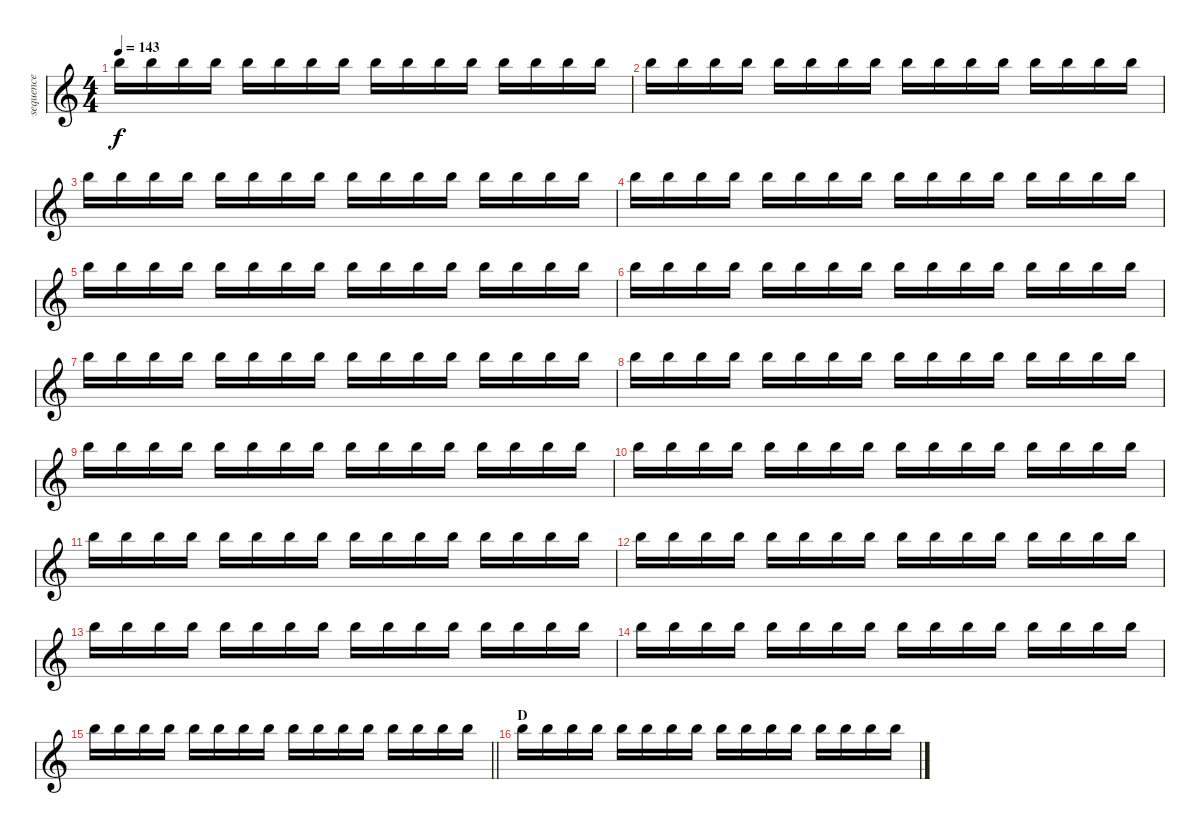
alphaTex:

\track ("sequence" "sequence") {instrument lead1square}
\staff {score}
\tuning (Eb5 Bb4 Gb4 Db4 Ab3 Eb3) {hide}
\ts (4 4)
\tempo 143
\clef g2
\ks c
8.1.16{dy f} 8.1.16 8.1.16 8.1.16 8.1.16 8.1.16 8.1.16 8.1.16 8.1.16 8.1.16 8.1.16 8.1.16 8.1.16 8.1.16 8.1.16 8.1.16 |
8.1.16 8.1.16 8.1.16 8.1.16 8.1.16 8.1.16 8.1.16 8.1.16 8.1.16 8.1.16 8.1.16 8.1.16 8.1.16 8.1.16 8.1.16 8.1.16 |
8.1.16 8.1.16 8.1.16 8.1.16 8.1.16 8.1.16 8.1.16 8.1.16 8.1.16 8.1.16 8.1.16 8.1.16 8.1.16 8.1.16 8.1.16 8.1.16 |
8.1.16 8.1.16 8.1.16 8.1.16 8.1.16 8.1.16 8.1.16 8.1.16 8.1.16 8.1.16 8.1.16 8.1.16 8.1.16 8.1.16 8.1.16 8.1.16 |
8.1.16 8.1.16 8.1.16 8.1.16 8.1.16 8.1.16 8.1.16 8.1.16 8.1.16 8.1.16 8.1.16 8.1.16 8.1.16 8.1.16 8.1.16 8.1.16 |
8.1.16 8.1.16 8.1.16 8.1.16 8.1.16 8.1.16 8.1.16 8.1.16 8.1.16 8.1.16 8.1.16 8.1.16 8.1.16 8.1.16 8.1.16 8.1.16 |
8.1.16 8.1.16 8.1.16 8.1.16 8.1.16 8.1.16 8.1.16 8.1.16 8.1.16 8.1.16 8.1.16 8.1.16 8.1.16 8.1.16 8.1.16 8.1.16 |
8.1.16 8.1.16 8.1.16 8.1.16 8.1.16 8.1.16 8.1.16 8.1.16 8.1.16 8.1.16 8.1.16 8.1.16 8.1.16 8.1.16 8.1.16 8.1.16 |
8.1.16 8.1.16 8.1.16 8.1.16 8.1.16 8.1.16 8.1.16 8.1.16 8.1.16 8.1.16 8.1.16 8.1.16 8.1.16 8.1.16 8.1.16 8.1.16 |
8.1.16 8.1.16 8.1.16 8.1.16 8.1.16 8.1.16 8.1.16 8.1.16 8.1.16 8.1.16 8.1.16 8.1.16 8.1.16 8.1.16 8.1.16 8.1.16 |
8.1.16 8.1.16 8.1.16 8.1.16 8.1.16 8.1.16 8.1.16 8.1.16 8.1.16 8.1.16 8.1.16 8.1.16 8.1.16 8.1.16 8.1.16 8.1.16 |
8.1.16 8.1.16 8.1.16 8.1.16 8.1.16 8.1.16 8.1.16 8.1.16 8.1.16 8.1.16 8.1.16 8.1.16 8.1.16 8.1.16 8.1.16 8.1.16 |
8.1.16 8.1.16 8.1.16 8.1.16 8.1.16 8.1.16 8.1.16 8.1.16 8.1.16 8.1.16 8.1.16 8.1.16 8.1.16 8.1.16 8.1.16 8.1.16 |
8.1.16 8.1.16 8.1.16 8.1.16 8.1.16 8.1.16 8.1.16 8.1.16 8.1.16 8.1.16 8.1.16 8.1.16 8.1.16 8.1.16 8.1.16 8.1.16 |
\barLineRight lightlight
8.1.16 8.1.16 8.1.16 8.1.16 8.1.16 8.1.16 8.1.16 8.1.16 8.1.16 8.1.16 8.1.16 8.1.16 8.1.16 8.1.16 8.1.16 8.1.16 |
\section ("" "D")
8.1.16 8.1.16 8.1.16 8.1.16 8.1.16 8.1.16 8.1.16 8.1.16 8.1.16 8.1.16 8.1.16 8.1.16 8.1.16 8.1.16 8.1.16 8.1.16
